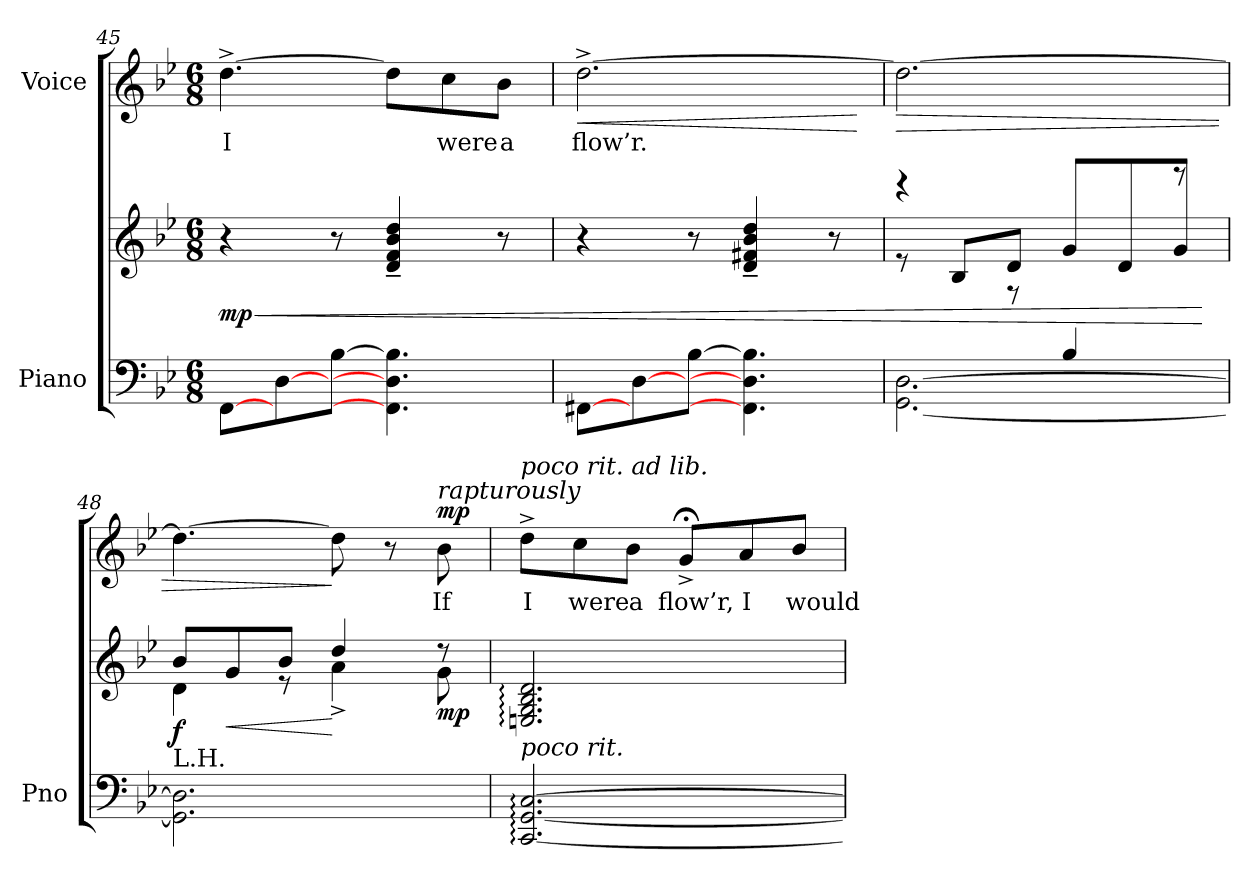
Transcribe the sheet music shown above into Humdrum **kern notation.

**kern	**kern	**dynam	**kern	**text	**dynam
*part2	*part2	*part2	*part1	*part1	*part1
*staff3	*staff2	*staff2/3	*staff1	*staff1	*staff1
*I"Piano	*	*	*I"Voice	*	*
*I'Pno	*	*	*	*	*
!!LO:PB:g=z
*clefF4	*clefG2	*	*clefG2	*	*
*k[b-e-]	*k[b-e-]	*	*k[b-e-]	*	*
*M6/8	*M6/8	*	*M6/8	*	*
=45	=45	=45	=45	=45	=45
!	!	!LO:HP:b	!	!LO:LY:b	!
!	!	!LO:DY:n=1:b	!	!	!
[8FF\L	4r	< mp	[4.dd^\	I	.
[8D\	.	.	.	.	.
[8B-\J	8r	.	.	.	.
4.FF\] 4.D\] 4.B-\]	4d/~ 4f/~ 4b-/~ 4dd/~	.	8dd\L]	.	.
!	!	!	!	!LO:LY:b	!
.	.	.	8cc\	were	.
!	!	!	!	!LO:LY:b	!
.	8r	.	8b-\J	a	.
=46	=46	=46	=46	=46	=46
!	!	!	!	!LO:LY:b	!LO:HP:b
[8FF#X\L	4r	.	[2.dd^\	flow’r.	<
[8D\	.	.	.	.	.
[8B-\J	8r	.	.	.	.
4.FF#\] 4.D\] 4.B-\]	4d/~ 4f#X/~ 4b-/~ 4dd/~	.	.	.	.
.	8r	.	.	.	.
.	.	.	.	.	[
=47	=47	=47	=47	=47	=47
*^	*^	*	*	*	*
!	!	!	!	!	!	!	!LO:HP:b
4.ryy	[2.GG\ [2.D\	8re	4reee	.	2.dd\_	.	>
.	.	8B-/L	.	.	.	.	.
.	.	8d/J	8rF	.	.	.	.
4B-/	.	8g/L	4ryy	.	.	.	.
.	.	8d/	.	.	.	.	.
8ryy	.	8g/J	8rggg	.	.	.	.
*v	*v	*	*	*	*	*	*
*	*v	*v	*	*	*	*
.	.	[	.	.	.
=48	=48	=48	=48	=48	=48
*	*^	*	*	*	*
!	!LO:TX:b:t=L.H.	!	!	!	!	!
!	!	!	!LO:DY:b	!	!	!
2.GG\] 2.D\]	8b-/L	4d\	f	4.dd\_	.	.
!	!	!	!LO:HP:b	!	!	!
.	8g/	.	<	.	.	.
.	8b-/J	8r	.	.	.	.
.	4dd/	4a^\	[	8dd\]	.	]
.	.	.	.	8r	.	.
!	!	!	!	!LO:TX:a:i:t=rapturously	!	!
!	!	!	!LO:DY:b	!	!LO:LY:b	!LO:DY:a
.	8r	8g\	mp	8b-\	If	mp
*	*v	*v	*	*	*	*
!!LO:LB:g=z
=49	=49	=49	=49	=49	=49
*	*	*	*MM100	*	*
*	*^	*	*	*	*
!	!	!	!	!LO:TX:a:i:t=poco rit. ad lib.	!	!
!LO:TX:a:i:t=poco rit.	!	!	!	!	!	!
!	!	!	!	!	!LO:LY:b	!
*	*v	*v	*	*	*	*
[2.CC/: [2.GG/: [2.C/:	2.En/: 2.G/: 2.B-/: 2.d/:	.	8dd^\L	I	.
!	!	!	!	!LO:LY:b	!
.	.	.	8cc\	were	.
!	!	!	!	!LO:LY:b	!
.	.	.	8b-\J	a	.
!	!	!	!	!LO:LY:b	!
.	.	.	8g;<^/L	flow’r,	.
!	!	!	!	!LO:LY:b	!
.	.	.	8a/	I	.
!	!	!	!	!LO:LY:b	!
.	.	.	8b-/J	would	.
=	=	=	=	=	=
*-	*-	*-	*-	*-	*-
